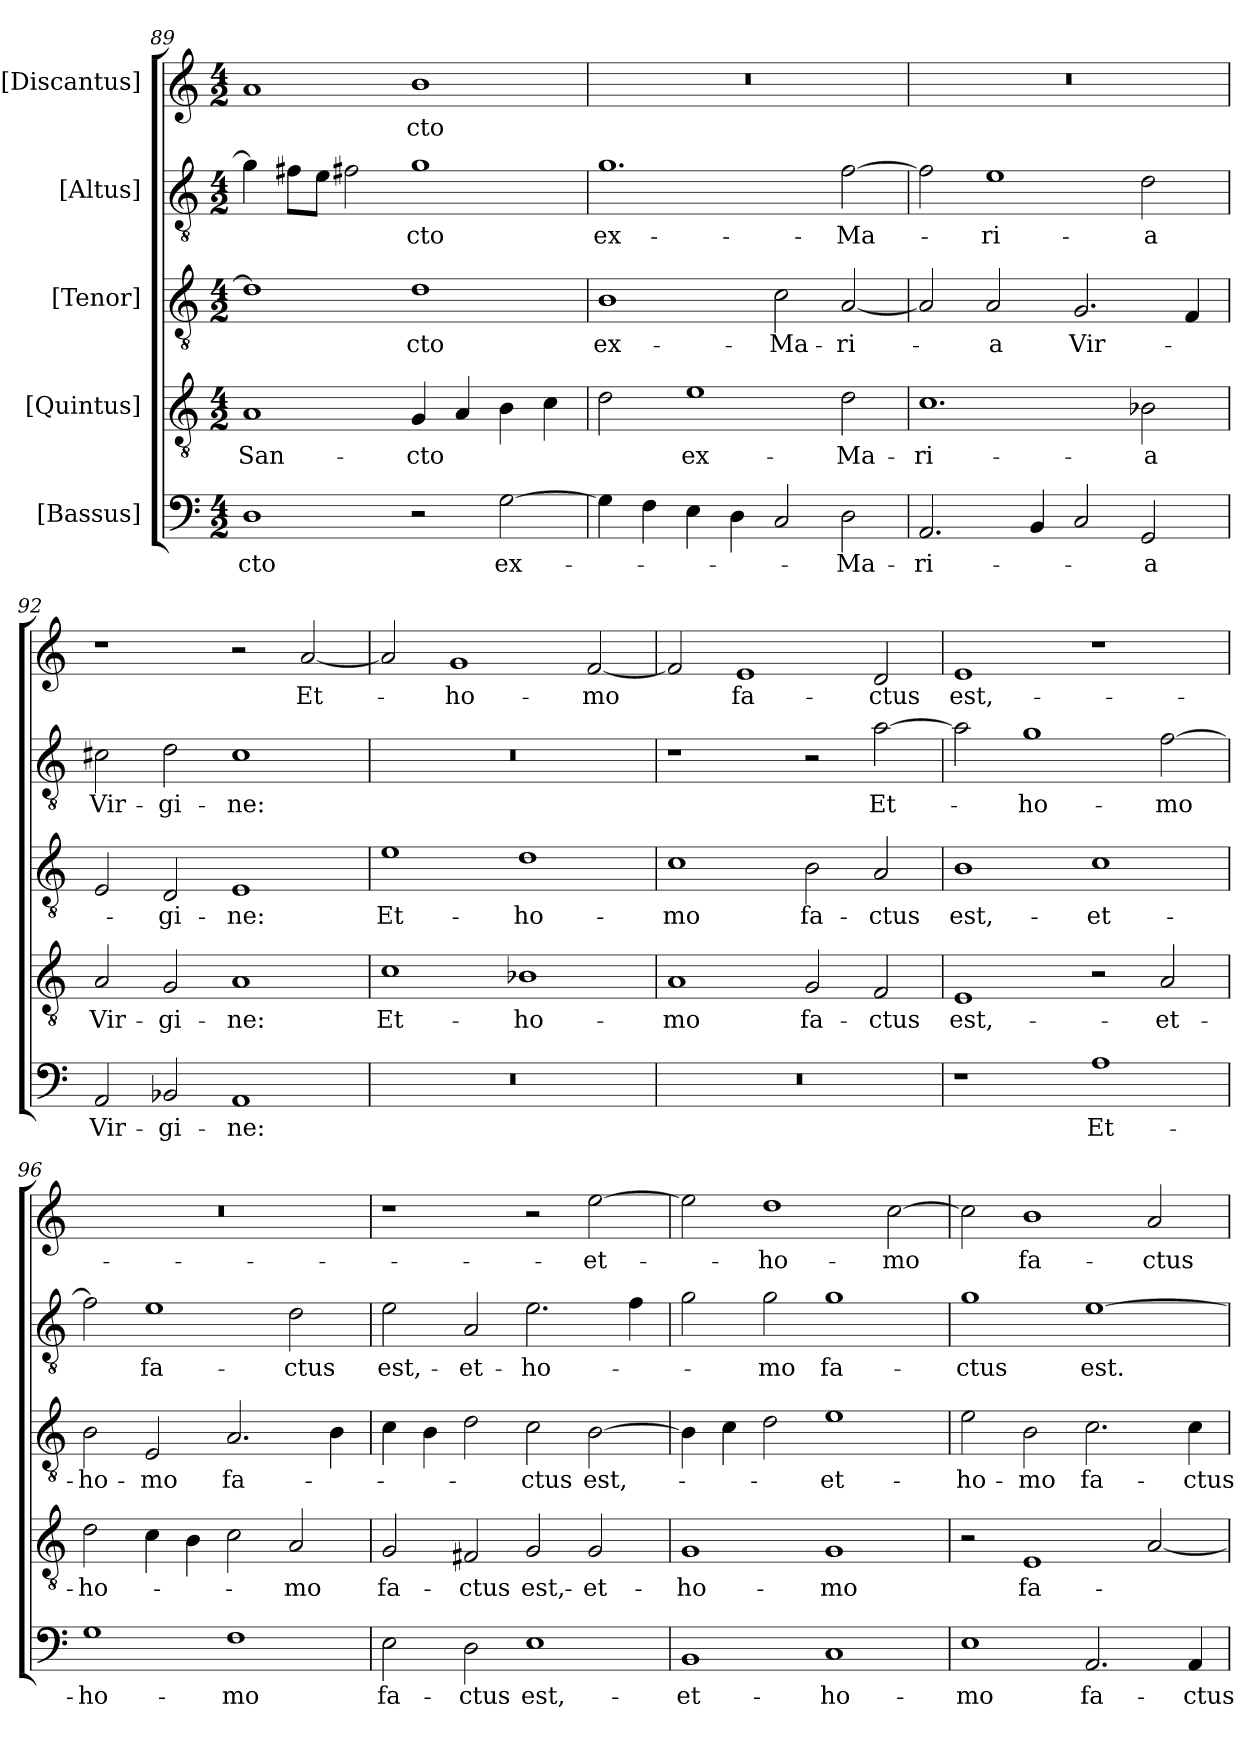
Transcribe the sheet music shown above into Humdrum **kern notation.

**kern	**text	**kern	**text	**kern	**text	**kern	**text	**kern	**text
*part5	*part5	*part4	*part4	*part3	*part3	*part2	*part2	*part1	*part1
*staff5	*staff5	*staff4	*staff4	*staff3	*staff3	*staff2	*staff2	*staff1	*staff1
*I"[Bassus]	*	*I"[Quintus]	*	*I"[Tenor]	*	*I"[Altus]	*	*I"[Discantus]	*
*clefF4	*	*clefGv2	*	*clefGv2	*	*clefGv2	*	*clefG2	*
*k[]	*	*k[]	*	*k[]	*	*k[]	*	*k[]	*
*M4/2	*	*M4/2	*	*M4/2	*	*M4/2	*	*M4/2	*
=89	=89	=89	=89	=89	=89	=89	=89	=89	=89
1D\	-cto	1A/	San-	1d\]	.	4g\]	.	1a/	.
.	.	.	.	.	.	8f#X\L	.	.	.
.	.	.	.	.	.	8e\J	.	.	.
.	.	.	.	.	.	2f#X\	.	.	.
2r	.	4G/	-cto	1d\	-cto	1g\	-cto	1b\	-cto
.	.	4A/	.	.	.	.	.	.	.
[2G\	ex-	4B\	.	.	.	.	.	.	.
.	.	4c\	.	.	.	.	.	.	.
=90	=90	=90	=90	=90	=90	=90	=90	=90	=90
4G\]	.	2d\	.	1B\	ex-	1.g\	ex-	0r	.
4F\	.	.	.	.	.	.	.	.	.
4E\	.	1e\	ex-	.	.	.	.	.	.
4D\	.	.	.	.	.	.	.	.	.
2C/	.	.	.	2c\	Ma-	.	.	.	.
2D\	Ma-	2d\	Ma-	[2A/	-ri-	[2f\	Ma-	.	.
=91	=91	=91	=91	=91	=91	=91	=91	=91	=91
2.AA/	-ri-	1.c\	-ri-	2A/]	.	2f\]	.	0r	.
.	.	.	.	2A/	-a	1e\	-ri-	.	.
4BB/	.	.	.	.	.	.	.	.	.
2C/	.	.	.	2.G/	Vir-	.	.	.	.
2GG/	-a	2B-X\	-a	.	.	2d\	-a	.	.
.	.	.	.	4F/	.	.	.	.	.
=92	=92	=92	=92	=92	=92	=92	=92	=92	=92
2AA/	Vir-	2A/	Vir-	2E/	.	2c#X\	Vir-	1r	.
2BB-X/	-gi-	2G/	-gi-	2D/	-gi-	2d\	-gi-	.	.
1AA/	-ne:	1A/	-ne:	1E/	-ne:	1c#\	-ne:	2r	.
.	.	.	.	.	.	.	.	[2a/	Et-
=93	=93	=93	=93	=93	=93	=93	=93	=93	=93
0r	.	1c\	Et-	1e\	Et-	0r	.	2a/]	.
.	.	.	.	.	.	.	.	1g/	ho-
.	.	1B-X\	ho-	1d\	ho-	.	.	.	.
.	.	.	.	.	.	.	.	[2f/	-mo
=94	=94	=94	=94	=94	=94	=94	=94	=94	=94
0r	.	1A/	-mo	1c\	-mo	1r	.	2f/]	.
.	.	.	.	.	.	.	.	1e/	fa-
.	.	2G/	fa-	2B\	fa-	2r	.	.	.
.	.	2F/	-ctus	2A/	-ctus	[2a\	Et-	2d/	-ctus
=95	=95	=95	=95	=95	=95	=95	=95	=95	=95
1r	.	1E/	est,-	1B\	est,-	2a\]	.	1e/	est,-
.	.	.	.	.	.	1g\	ho-	.	.
1A\	Et-	2r	.	1c\	et-	.	.	1r	.
.	.	2A/	et-	.	.	[2f\	-mo	.	.
=96	=96	=96	=96	=96	=96	=96	=96	=96	=96
1G\	ho-	2d\	ho-	2B\	ho-	2f\]	.	0r	.
.	.	4c\	.	2E/	-mo	1e\	fa-	.	.
.	.	4B\	.	.	.	.	.	.	.
1F\	-mo	2c\	.	2.A/	fa-	.	.	.	.
.	.	2A/	-mo	.	.	2d\	-ctus	.	.
.	.	.	.	4B\	.	.	.	.	.
=97	=97	=97	=97	=97	=97	=97	=97	=97	=97
2E\	fa-	2G/	fa-	4c\	.	2e\	est,-	1r	.
.	.	.	.	4B\	.	.	.	.	.
2D\	-ctus	2F#X/	-ctus	2d\	.	2A/	et-	.	.
1E\	est,-	2G/	est,-	2c\	-ctus	2.e\	ho-	2r	.
.	.	2G/	et-	[2B\	est,-	.	.	[2ee\	et-
.	.	.	.	.	.	4f\	.	.	.
=98	=98	=98	=98	=98	=98	=98	=98	=98	=98
1BB/	et-	1G/	ho-	4B\]	.	2g\	.	2ee\]	.
.	.	.	.	4c\	.	.	.	.	.
.	.	.	.	2d\	.	2g\	-mo	1dd\	ho-
1C/	ho-	1G/	-mo	1e\	et-	1g\	fa-	.	.
.	.	.	.	.	.	.	.	[2cc\	-mo
=99	=99	=99	=99	=99	=99	=99	=99	=99	=99
1E\	-mo	2r	.	2e\	ho-	1g\	-ctus	2cc\]	.
.	.	1E/	fa-	2B\	-mo	.	.	1b\	fa-
2.AA/	fa-	.	.	2.c\	fa-	[1e\	est.-	.	.
.	.	[2A/	.	.	.	.	.	2a/	-ctus
4AA/	-ctus	.	.	4c\	-ctus	.	.	.	.
=	=	=	=	=	=	=	=	=	=
*-	*-	*-	*-	*-	*-	*-	*-	*-	*-
